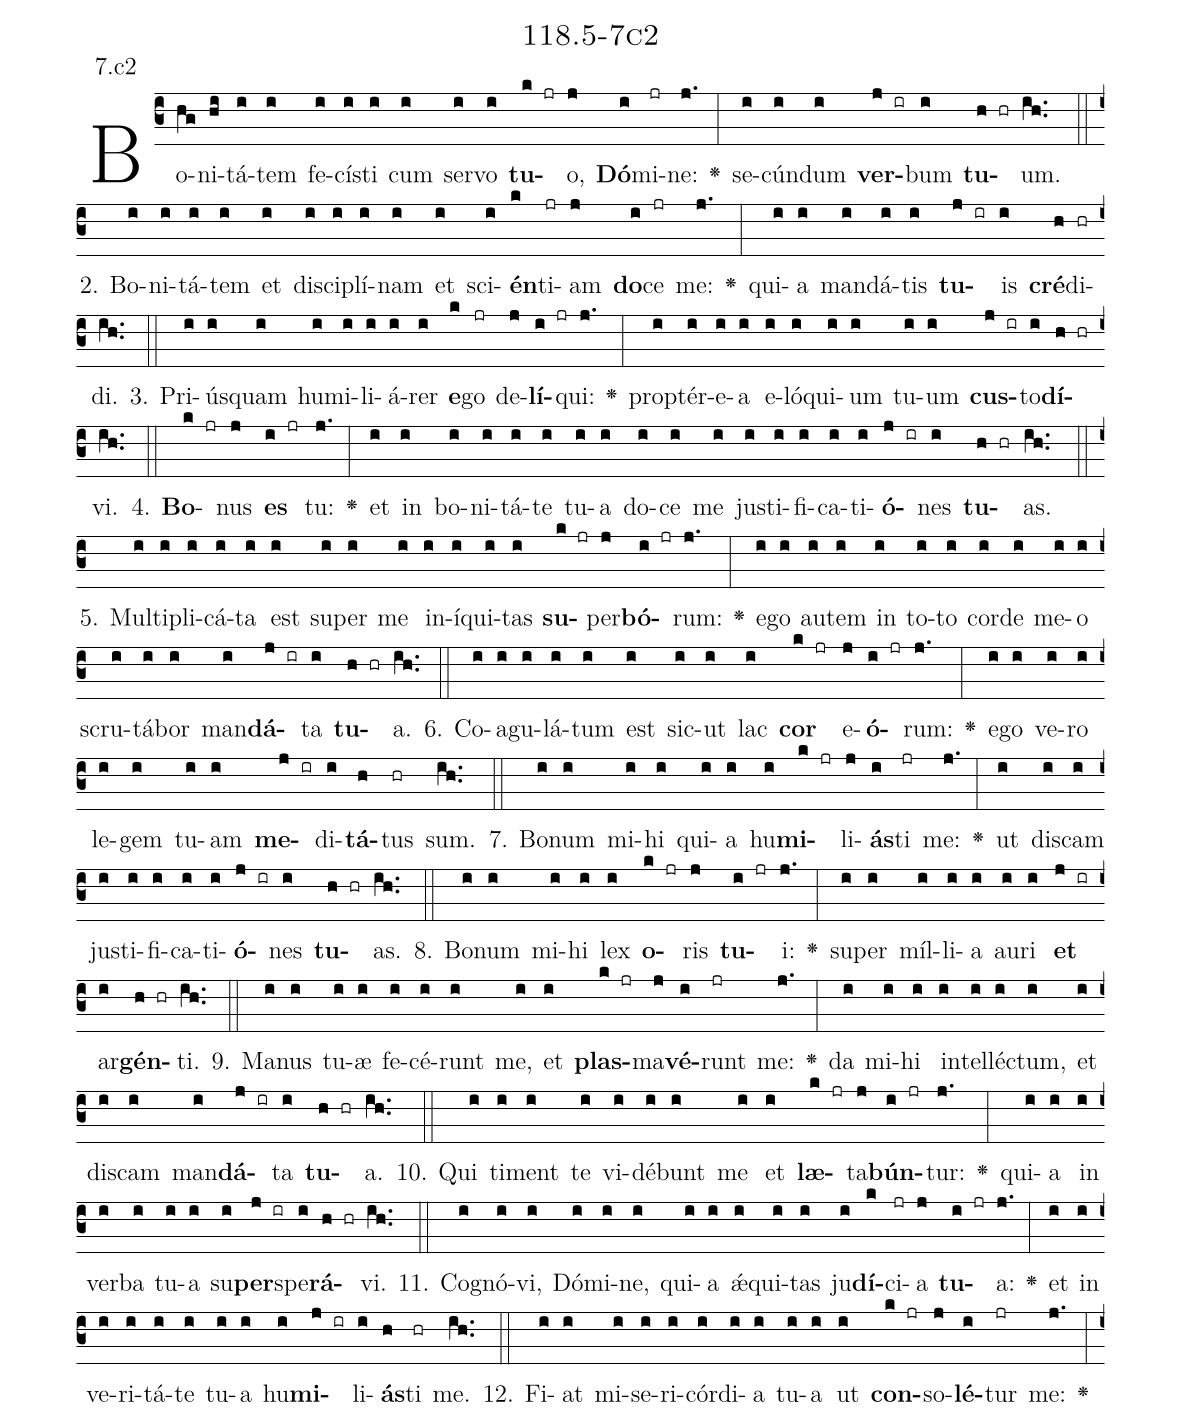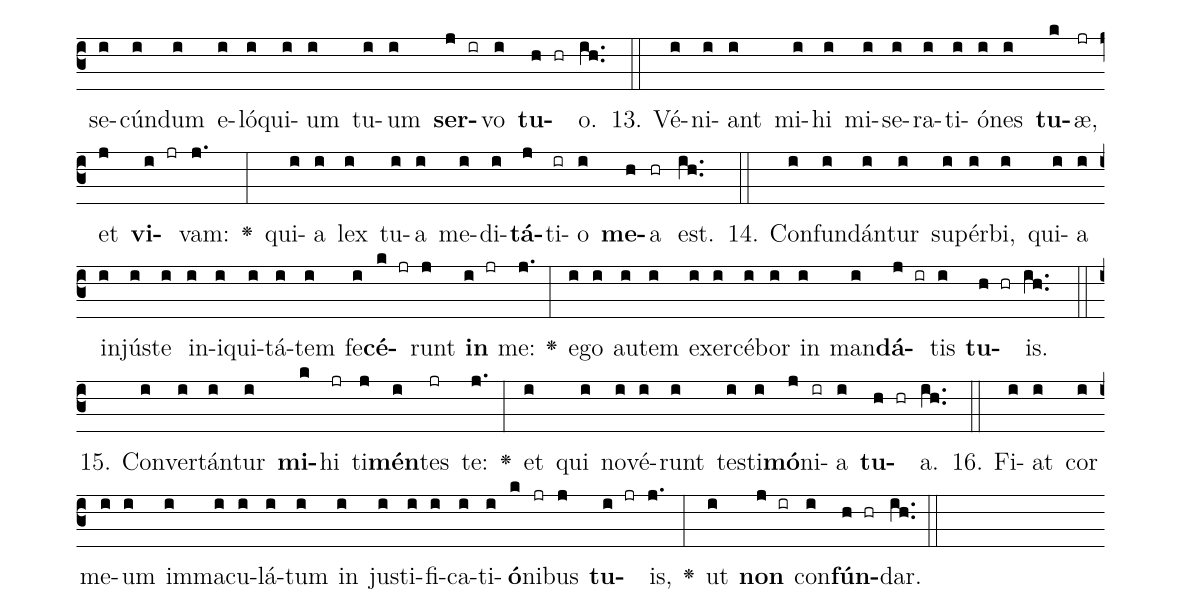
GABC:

name: 118.5-7c2;
annotation: 7.c2;
%%
(c3)Bo(hg)ni(hi)tá(i)tem(i) fe(i)cís(i)ti(i) cum(i) ser(i)vo(i) <b>tu</b>(k jr)o,(j) <b>Dó</b>(i)mi(jr)ne:(j.) <v>\greheightstar</v>(:) se(i)cún(i)dum(i) <b>ver</b>(j ir)bum(i) <b>tu</b>(h hr)um.(ih..) (::)
2. Bo(i)ni(i)tá(i)tem(i) et(i) di(i)sci(i)plí(i)nam(i) et(i) sci(i)<b>én</b>(k)ti(jr)am(j) <b>do</b>(i)ce(jr) me:(j.) <v>\greheightstar</v>(:) qui(i)a(i) man(i)dá(i)tis(i) <b>tu</b>(j ir)is(i) <b>cré</b>(h)di(hr)di.(ih..) (::)
3. Pri(i)ús(i)quam(i) hu(i)mi(i)li(i)á(i)rer(i) <b>e</b>(k)go(jr) de(j)<b>lí</b>(i jr)qui:(j.) <v>\greheightstar</v>(:) prop(i)tér(i)e(i)a(i) e(i)ló(i)qui(i)um(i) tu(i)um(i) <b>cus</b>(j ir)to(i)<b>dí</b>(h hr)vi.(ih..) (::)
4. <b>Bo</b>(k jr)nus(j) <b>es</b>(i jr) tu:(j.) <v>\greheightstar</v>(:) et(i) in(i) bo(i)ni(i)tá(i)te(i) tu(i)a(i) do(i)ce(i) me(i) jus(i)ti(i)fi(i)ca(i)ti(i)<b>ó</b>(j ir)nes(i) <b>tu</b>(h hr)as.(ih..) (::)
5. Mul(i)ti(i)pli(i)cá(i)ta(i) est(i) su(i)per(i) me(i) in(i)í(i)qui(i)tas(i) <b>su</b>(k jr)per(j)<b>bó</b>(i jr)rum:(j.) <v>\greheightstar</v>(:) e(i)go(i) au(i)tem(i) in(i) to(i)to(i) cor(i)de(i) me(i)o(i) scru(i)tá(i)bor(i) man(i)<b>dá</b>(j ir)ta(i) <b>tu</b>(h hr)a.(ih..) (::)
6. Co(i)a(i)gu(i)lá(i)tum(i) est(i) sic(i)ut(i) lac(i) <b>cor</b>(k jr) e(j)<b>ó</b>(i jr)rum:(j.) <v>\greheightstar</v>(:) e(i)go(i) ve(i)ro(i) le(i)gem(i) tu(i)am(i) <b>me</b>(j ir)di(i)<b>tá</b>(h)tus(hr) sum.(ih..) (::)
7. Bo(i)num(i) mi(i)hi(i) qui(i)a(i) hu(i)<b>mi</b>(k jr)li(j)<b>ás</b>(i)ti(jr) me:(j.) <v>\greheightstar</v>(:) ut(i) dis(i)cam(i) jus(i)ti(i)fi(i)ca(i)ti(i)<b>ó</b>(j ir)nes(i) <b>tu</b>(h hr)as.(ih..) (::)
8. Bo(i)num(i) mi(i)hi(i) lex(i) <b>o</b>(k jr)ris(j) <b>tu</b>(i jr)i:(j.) <v>\greheightstar</v>(:) su(i)per(i) míl(i)li(i)a(i) au(i)ri(i) <b>et</b>(j ir) ar(i)<b>gén</b>(h hr)ti.(ih..) (::)
9. Ma(i)nus(i) tu(i)æ(i) fe(i)cé(i)runt(i) me,(i) et(i) <b>plas</b>(k jr)ma(j)<b>vé</b>(i)runt(jr) me:(j.) <v>\greheightstar</v>(:) da(i) mi(i)hi(i) in(i)tel(i)léc(i)tum,(i) et(i) dis(i)cam(i) man(i)<b>dá</b>(j ir)ta(i) <b>tu</b>(h hr)a.(ih..) (::)
10. Qui(i) ti(i)ment(i) te(i) vi(i)dé(i)bunt(i) me(i) et(i) <b>læ</b>(k jr)ta(j)<b>bún</b>(i jr)tur:(j.) <v>\greheightstar</v>(:) qui(i)a(i) in(i) ver(i)ba(i) tu(i)a(i) su(i)<b>per</b>(j ir)spe(i)<b>rá</b>(h hr)vi.(ih..) (::)
11. Co(i)gnó(i)vi,(i) Dó(i)mi(i)ne,(i) qui(i)a(i) ǽ(i)qui(i)tas(i) ju(i)<b>dí</b>(k)ci(jr)a(j) <b>tu</b>(i jr)a:(j.) <v>\greheightstar</v>(:) et(i) in(i) ve(i)ri(i)tá(i)te(i) tu(i)a(i) hu(i)<b>mi</b>(j ir)li(i)<b>ás</b>(h)ti(hr) me.(ih..) (::)
12. Fi(i)at(i) mi(i)se(i)ri(i)cór(i)di(i)a(i) tu(i)a(i) ut(i) <b>con</b>(k jr)so(j)<b>lé</b>(i)tur(jr) me:(j.) <v>\greheightstar</v>(:) se(i)cún(i)dum(i) e(i)ló(i)qui(i)um(i) tu(i)um(i) <b>ser</b>(j ir)vo(i) <b>tu</b>(h hr)o.(ih..) (::)
13. Vé(i)ni(i)ant(i) mi(i)hi(i) mi(i)se(i)ra(i)ti(i)ó(i)nes(i) <b>tu</b>(k)æ,(jr) et(j) <b>vi</b>(i jr)vam:(j.) <v>\greheightstar</v>(:) qui(i)a(i) lex(i) tu(i)a(i) me(i)di(i)<b>tá</b>(j)ti(ir)o(i) <b>me</b>(h)a(hr) est.(ih..) (::)
14. Con(i)fun(i)dán(i)tur(i) su(i)pér(i)bi,(i) qui(i)a(i) in(i)jús(i)te(i) in(i)i(i)qui(i)tá(i)tem(i) fe(i)<b>cé</b>(k jr)runt(j) <b>in</b>(i jr) me:(j.) <v>\greheightstar</v>(:) e(i)go(i) au(i)tem(i) ex(i)er(i)cé(i)bor(i) in(i) man(i)<b>dá</b>(j ir)tis(i) <b>tu</b>(h hr)is.(ih..) (::)
15. Con(i)ver(i)tán(i)tur(i) <b>mi</b>(k)hi(jr) ti(j)<b>mén</b>(i)tes(jr) te:(j.) <v>\greheightstar</v>(:) et(i) qui(i) no(i)vé(i)runt(i) tes(i)ti(i)<b>mó</b>(j)ni(ir)a(i) <b>tu</b>(h hr)a.(ih..) (::)
16. Fi(i)at(i) cor(i) me(i)um(i) im(i)ma(i)cu(i)lá(i)tum(i) in(i) jus(i)ti(i)fi(i)ca(i)ti(i)<b>ó</b>(k)ni(jr)bus(j) <b>tu</b>(i jr)is,(j.) <v>\greheightstar</v>(:) ut(i) <b>non</b>(j ir) con(i)<b>fún</b>(h hr)dar.(ih..) (::)
